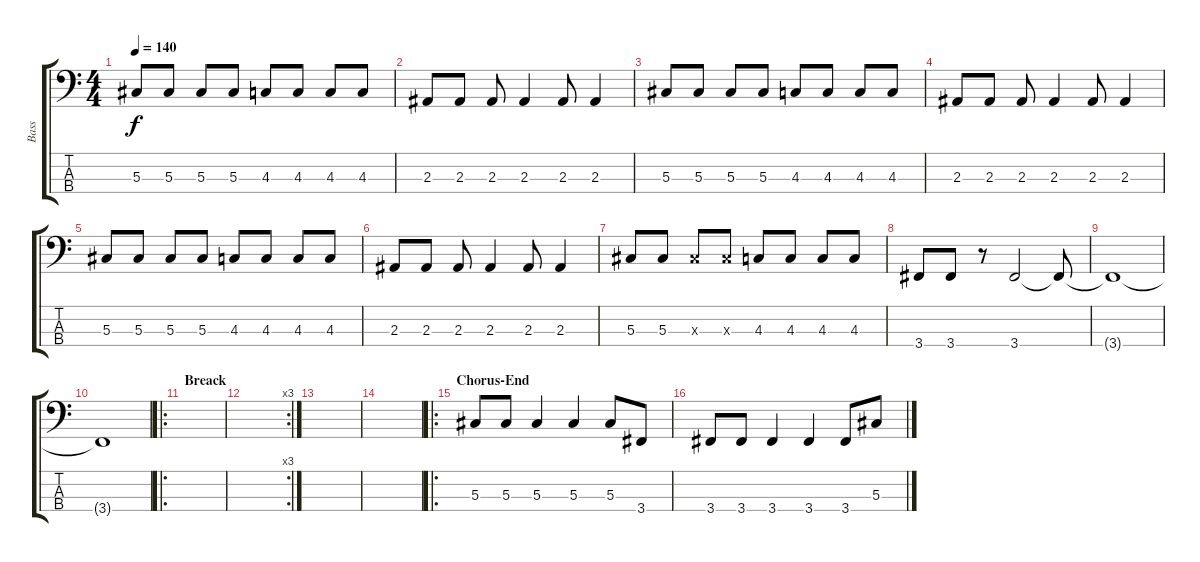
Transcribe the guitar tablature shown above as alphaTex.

\track ("Bass" "Bass") {instrument electricbassfinger}
\staff {score tabs}
\tuning (Gb2 Db2 Ab1 Eb1) {hide}
\ts (4 4)
\tempo 140
\clef f4
\ks c
5.3.8{dy f} 5.3.8 5.3.8 5.3.8 4.3.8 4.3.8 4.3.8 4.3.8 |
2.3.8 2.3.8 2.3.8 2.3.4 2.3.8 2.3.4 |
5.3.8 5.3.8 5.3.8 5.3.8 4.3.8 4.3.8 4.3.8 4.3.8 |
2.3.8 2.3.8 2.3.8 2.3.4 2.3.8 2.3.4 |
5.3.8 5.3.8 5.3.8 5.3.8 4.3.8 4.3.8 4.3.8 4.3.8 |
2.3.8 2.3.8 2.3.8 2.3.4 2.3.8 2.3.4 |
5.3.8 5.3.8 5.3{x}.8 5.3{x}.8 4.3.8 4.3.8 4.3.8 4.3.8 |
3.4.8 3.4.8 r.8 3.4.2 3.4{t}.8 |
3.4{t}.1 |
3.4{t}.1 |
\ro
\section ("" "Breack")
|
\rc 3
|
|
|
\ro
\section ("" "Chorus-End")
5.3.8 5.3.8 5.3.4 5.3.4 5.3.8 3.4.8 |
3.4.8 3.4.8 3.4.4 3.4.4 3.4.8 5.3.8
